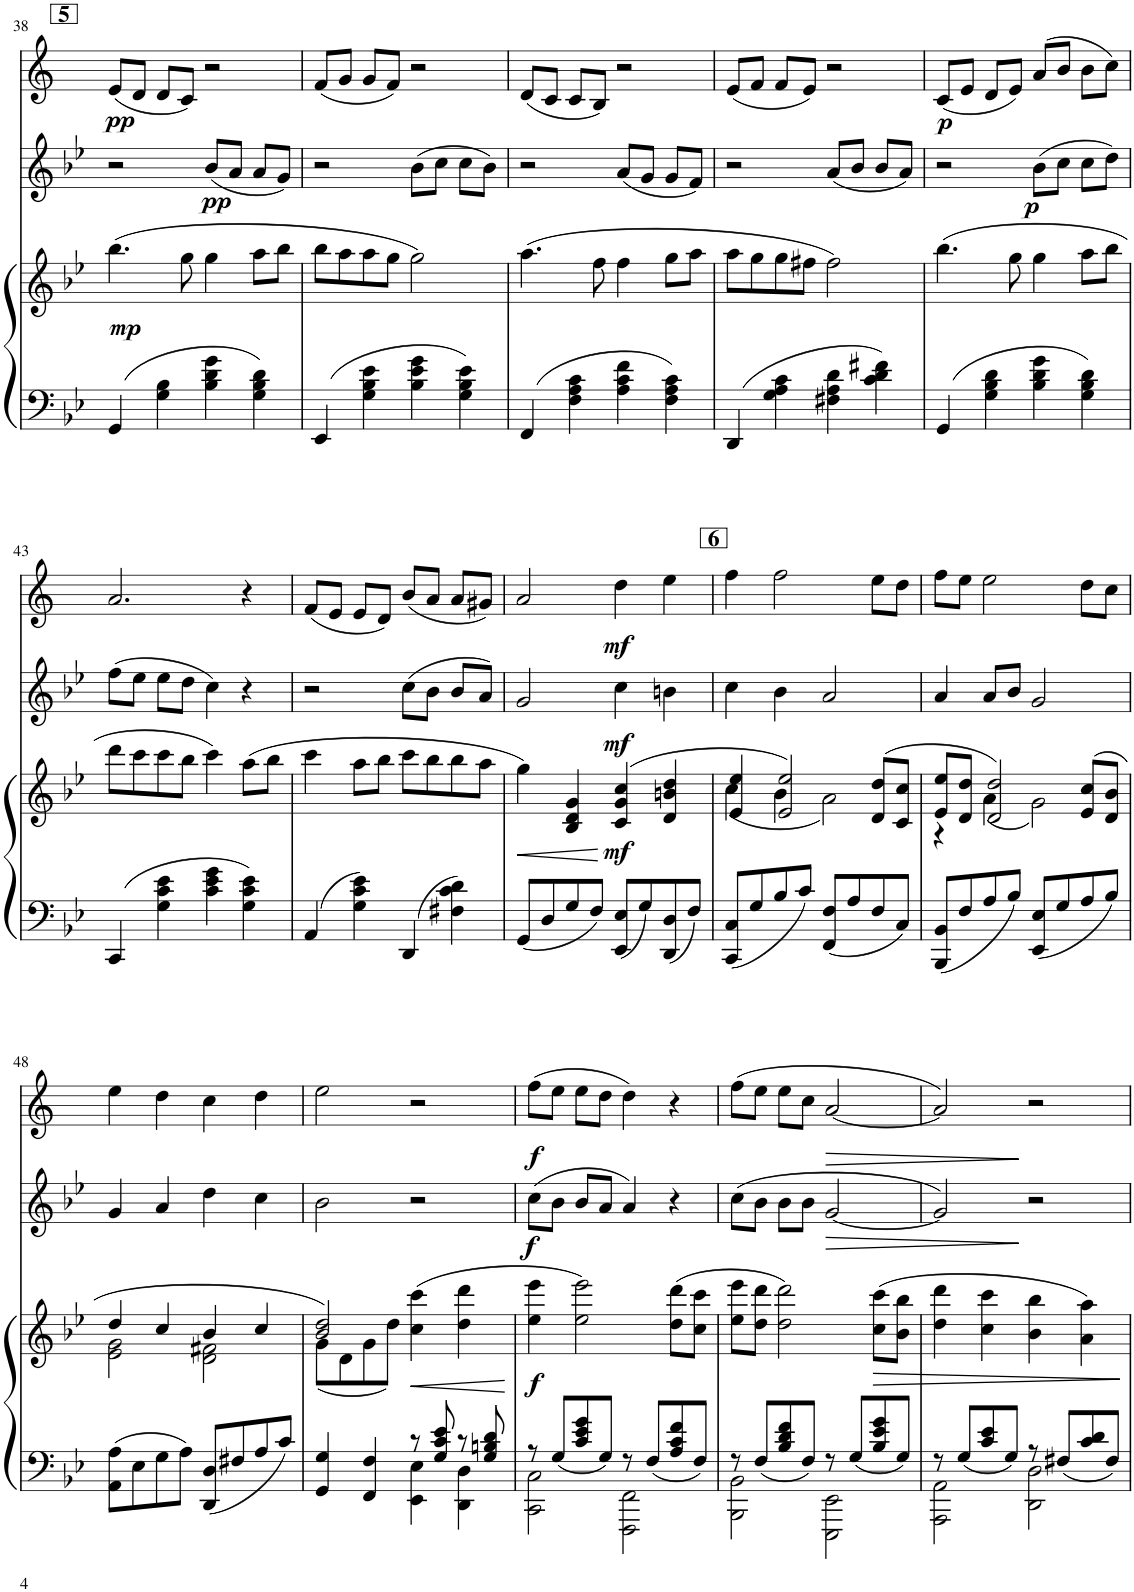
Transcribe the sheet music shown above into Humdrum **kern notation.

**kern	**kern	**dynam	**kern	**dynam	**kern	**dynam
*part3	*part3	*part3	*part2	*part2	*part1	*part1
*staff4	*staff3	*staff3/4	*staff2	*staff2	*staff1	*staff1
*I"Piano	*	*	*I"Fl.	*	*I"Cl.	*
*	*	*	*I'Fl	*	*I'Cl	*
!!LO:PB:g=z
*clefF4	*clefG2	*	*clefG2	*	*clefG2	*
*	*	*	*	*	*Trd1c2	*
*k[b-e-]	*k[b-e-]	*	*k[b-e-]	*	*k[]	*
*M4/4	*M4/4	*	*M4/4	*	*M4/4	*
!!LO:REH:place=s1:a:B:cj:fs=12:t=5
=38	=38	=38	=38	=38	=38	=38
!	!	!LO:DY:b	!	!	!	!LO:DY:b
4GG/	(4.bb-\	mp	2r	.	(8e/L	pp
.	.	.	.	.	8d/J	.
4G\ 4B-\	.	.	.	.	8d/L	.
.	8gg\	.	.	.	8c/J)	.
!	!	!	!	!LO:DY:b	!	!
4B-\ 4d\ 4g\	4gg\	.	(8b-/L	pp	2r	.
.	.	.	8a/J	.	.	.
4G\ 4B-\ 4d\	8aa\L	.	8a/L	.	.	.
.	8bb-\J	.	8g/J)	.	.	.
=39	=39	=39	=39	=39	=39	=39
4EE-/	8bb-\L	.	2r	.	(8f/L	.
.	8aa\	.	.	.	8g/J	.
4G\ 4B-\ 4e-\	8aa\	.	.	.	8g/L	.
.	8gg\J	.	.	.	8f/J)	.
4B-\ 4e-\ 4g\	2gg\)	.	(8b-\L	.	2r	.
.	.	.	8cc\J	.	.	.
4G\ 4B-\ 4e-\	.	.	8cc\L	.	.	.
.	.	.	8b-\J)	.	.	.
=40	=40	=40	=40	=40	=40	=40
4FF/	(4.aa\	.	2r	.	(8d/L	.
.	.	.	.	.	8c/J	.
4F\ 4A\ 4c\	.	.	.	.	8c/L	.
.	8ff\	.	.	.	8B/J)	.
4A\ 4c\ 4f\	4ff\	.	(8a/L	.	2r	.
.	.	.	8g/J	.	.	.
4F\ 4A\ 4c\	8gg\L	.	8g/L	.	.	.
.	8aa\J	.	8f/J)	.	.	.
=41	=41	=41	=41	=41	=41	=41
4DD/	8aa\L	.	2r	.	(8e/L	.
.	8gg\	.	.	.	8f/J	.
4G\ 4A\ 4c\	8gg\	.	.	.	8f/L	.
.	8ff#X\J	.	.	.	8e/J)	.
4F#X\ 4A\ 4d\	2ff#\)	.	(8a/L	.	2r	.
.	.	.	8b-/J	.	.	.
4c\ 4d\ 4f#X\	.	.	8b-/L	.	.	.
.	.	.	8a/J)	.	.	.
=42	=42	=42	=42	=42	=42	=42
!	!	!	!	!	!	!LO:DY:b
4GG/	(4.bb-\	.	2r	.	(8c/L	p
.	.	.	.	.	8e/J	.
4G\ 4B-\ 4d\	.	.	.	.	8d/L	.
.	8gg\	.	.	.	8e/J)	.
!	!	!	!	!LO:DY:b	!	!
4B-\ 4d\ 4g\	4gg\	.	(8b-\L	p	(8a/L	.
.	.	.	8cc\J	.	8b/J	.
4G\ 4B-\ 4d\	8aa\L	.	8cc\L	.	8b\L	.
.	8bb-\J	.	8dd\J)	.	8cc\J)	.
!!LO:LB:g=z
=43	=43	=43	=43	=43	=43	=43
4CC/	8ddd\L	.	(8ff\L	.	2.a/	.
.	8ccc\	.	8ee-\J	.	.	.
4G\ 4c\ 4e-\	8ccc\	.	8ee-\L	.	.	.
.	8bb-\J	.	8dd\J	.	.	.
4c\ 4e-\ 4g\	4ccc\)	.	4cc\)	.	.	.
4G\ 4c\ 4e-\	(8aa\L	.	4r	.	4r	.
.	8bb-\J	.	.	.	.	.
=44	=44	=44	=44	=44	=44	=44
4AA/	4ccc\	.	2r	.	(8f/L	.
.	.	.	.	.	8e/J	.
4G\ 4c\ 4e-\	8aa\L	.	.	.	8e/L	.
.	8bb-\J	.	.	.	8d/J)	.
4DD/	8ccc\L	.	(8cc\L	.	(8b/L	.
.	8bb-\	.	8b-\J	.	8a/J	.
4F#X\ 4c\ 4d\	8bb-\	.	8b-/L	.	8a/L	.
.	8aa\J	.	8a/J)	.	8g#X/J)	.
=45	=45	=45	=45	=45	=45	=45
!	!	!LO:HP:b	!	!	!	!
8GG/L	4gg\)	<	2g/	.	2a/	.
8D/	.	.	.	.	.	.
8G/	4B-/ 4d/ 4g/	.	.	.	.	.
8F/J	.	.	.	.	.	.
!	!	!LO:DY:n=1:b	!	!LO:DY:b	!	!LO:DY:b
8EE-/ 8E-/L	(>4c/ 4g/ 4cc/	[ mf	4cc\	mf	4dd\	mf
8G/	.	.	.	.	.	.
8DD/ 8D/	4d/ 4bn/ 4dd/	.	4bn\	.	4ee\	.
8F/J	.	.	.	.	.	.
!!LO:REH:place=s1:a:B:cj:fs=12:t=6
=46	=46	=46	=46	=46	=46	=46
*	*^	*	*	*	*	*
8CC/ 8C/L	4e-/ 4ee-/	(4cc\	.	4cc\	.	4ff\	.
8G/	.	.	.	.	.	.	.
8B-/	2e-/ 2ee-/)	4b-\	.	4b-\	.	2ff\	.
8c/J	.	.	.	.	.	.	.
8FF/ 8F/L	.	2a\)	.	2a/	.	.	.
8A/	.	.	.	.	.	.	.
8F/	(8d/ 8dd/L	.	.	.	.	8ee\L	.
8C/J	8c/ 8cc/J	.	.	.	.	8dd\J	.
=47	=47	=47	=47	=47	=47	=47	=47
8BBB-/ 8BB-/L	8e-/ 8ee-/L	4r	.	4a/	.	8ff\L	.
8F/	8d/ 8dd/J	.	.	.	.	8ee\J	.
8A/	2d/ 2dd/)	(4a\	.	8a/L	.	2ee\	.
8B-/J	.	.	.	8b-/J	.	.	.
8EE-/ 8E-/L	.	2g\)	.	2g/	.	.	.
8G/	.	.	.	.	.	.	.
8A/	(8e-/ 8cc/L	.	.	.	.	8dd\L	.
8B-/J	8d/ 8b-/J	.	.	.	.	8cc\J	.
!!LO:LB:g=z
=48	=48	=48	=48	=48	=48	=48	=48
8AA\ 8A\L	4dd/	2e-\ 2g\	.	4g/	.	4ee\	.
8E-\	.	.	.	.	.	.	.
8G\	4cc/	.	.	4a/	.	4dd\	.
8A\J	.	.	.	.	.	.	.
8DD/ 8D/L	4b-/	2d\ 2f#X\	.	4dd\	.	4cc\	.
8F#X/	.	.	.	.	.	.	.
8A/	4cc/	.	.	4cc\	.	4dd\	.
8c/J	.	.	.	.	.	.	.
=49	=49	=49	=49	=49	=49	=49	=49
*^	*	*	*	*	*	*	*
4GG/ 4G/	2ryy	2b-/ 2dd/)	(8g\L	.	2b-\	.	2ee\	.
.	.	.	8d\	.	.	.	.	.
4FF/ 4F/	.	.	8g\	.	.	.	.	.
.	.	.	8dd\J)	.	.	.	.	.
!	!	!	!	!LO:HP:b	!	!	!	!
8r	4EE-\ 4E-\	(4cc\ 4ccc\	2ryy	<	2r	.	2r	.
8G/ 8c/ 8e-/	.	.	.	.	.	.	.	.
8r	4DD\ 4D\	4dd\ 4ddd\	.	.	.	.	.	.
8G/ 8Bn/ 8d/	.	.	.	.	.	.	.	.
*v	*v	*	*	*	*	*	*	*
*	*v	*v	*	*	*	*	*
.	.	[	.	.	.	.
=50	=50	=50	=50	=50	=50	=50
*^	*	*	*	*	*	*
!	!	!	!LO:DY:b	!	!LO:DY:b	!	!LO:DY:b
8r	2CC\ 2C\	4ee-\ 4eee-\	f	(8cc\L	f	(8ff\L	f
8G/L	.	.	.	8b-\J	.	8ee\J	.
8c/ 8e-/ 8g/	.	2ee-\ 2eee-\)	.	8b-/L	.	8ee\L	.
8G/J	.	.	.	8a/J	.	8dd\J	.
8r	2FFF\ 2FF\	.	.	4a/)	.	4dd\)	.
8F/L	.	.	.	.	.	.	.
8A/ 8c/ 8f/	.	(8dd\ 8ddd\L	.	4r	.	4r	.
8F/J	.	8cc\ 8ccc\J	.	.	.	.	.
=51	=51	=51	=51	=51	=51	=51	=51
8r	2BBB-\ 2BB-\	8ee-\ 8eee-\L	.	(8cc\L	.	(8ff\L	.
8F/L	.	8dd\ 8ddd\J	.	8b-\J	.	8ee\J	.
8B-/ 8d/ 8f/	.	2dd\ 2ddd\)	.	8b-\L	.	8ee\L	.
8F/J	.	.	.	8b-\J	.	8cc\J	.
!	!	!	!	!	!LO:HP:b	!	!LO:HP:b
8r	2EEE-\ 2EE-\	.	.	[2g/	>	[2a/	>
8G/L	.	.	.	.	.	.	.
!	!	!	!LO:HP:b	!	!	!	!
8B-/ 8e-/ 8g/	.	(8cc\ 8ccc\L	>	.	.	.	.
8G/J	.	8b-\ 8bb-\J	.	.	.	.	.
=52	=52	=52	=52	=52	=52	=52	=52
8r	2AAA\ 2AA\	4dd\ 4ddd\	.	2g/])	.	2a/])	.
8G/L	.	.	.	.	.	.	.
8c/ 8e-/	.	4cc\ 4ccc\	.	.	.	.	.
8G/J	.	.	.	.	.	.	.
8r	2DD\ 2D\	4b-\ 4bb-\	.	2r	]	2r	]
8F#X/L	.	.	.	.	.	.	.
8c/ 8d/	.	4a\ 4aa\)	.	.	.	.	.
8F#/J	.	.	.	.	.	.	.
*v	*v	*	*	*	*	*	*
.	.	]	.	.	.	.
=	=	=	=	=	=	=
*-	*-	*-	*-	*-	*-	*-
